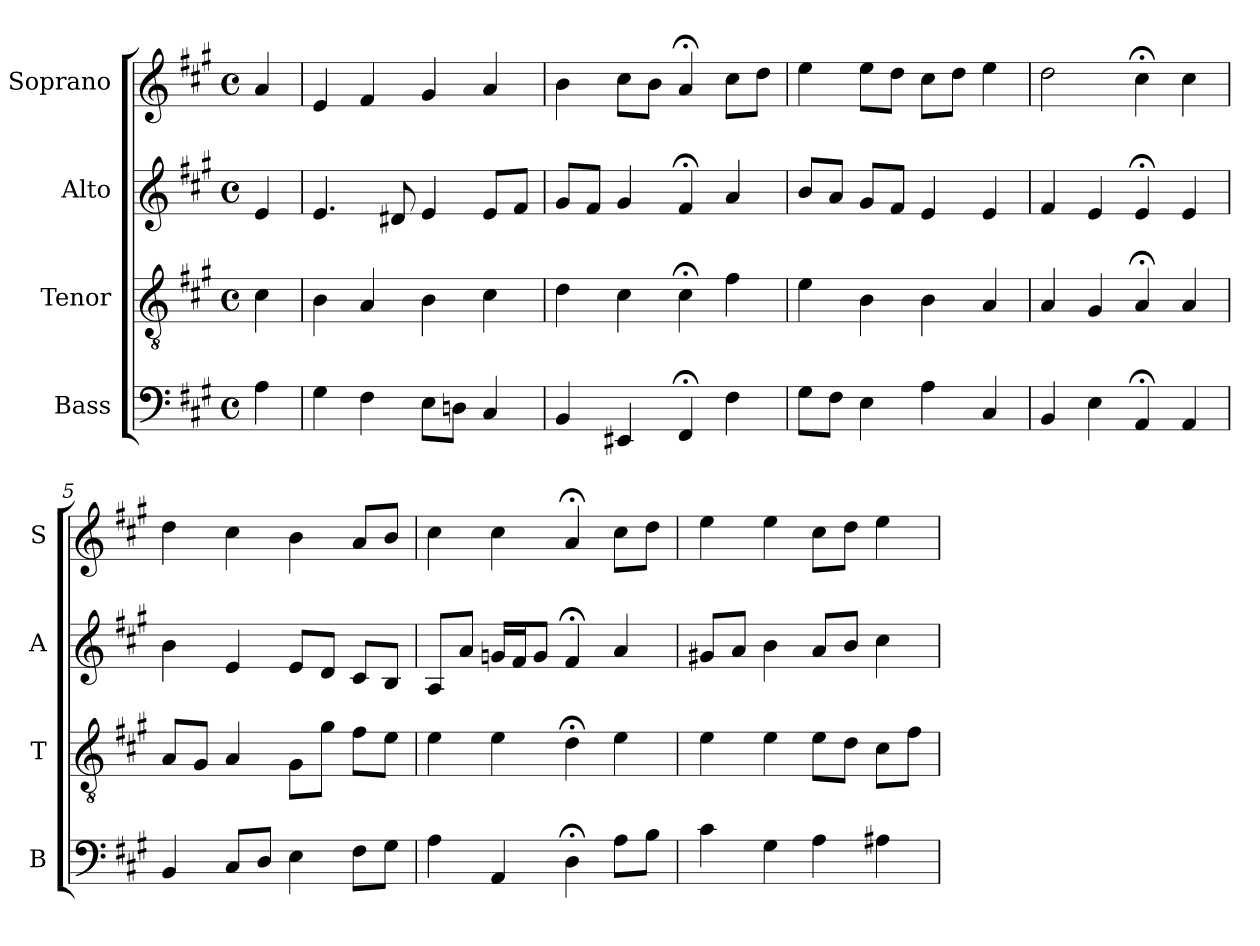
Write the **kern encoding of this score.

**kern	**kern	**kern	**kern
*part4	*part3	*part2	*part1
*staff4	*staff3	*staff2	*staff1
*I"Bass	*I"Tenor	*I"Alto	*I"Soprano
*I'B	*I'T	*I'A	*I'S
*clefF4	*clefGv2	*clefG2	*clefG2
*k[f#c#g#]	*k[f#c#g#]	*k[f#c#g#]	*k[f#c#g#]
*A:	*A:	*A:	*A:
*M4/4	*M4/4	*M4/4	*M4/4
*met(c)	*met(c)	*met(c)	*met(c)
*MM100	*MM100	*MM100	*MM100
=	=	=	=
4A	4c#	4e	4a
=1	=1	=1	=1
4G#	4B	4.e	4e
4F#	4A	.	4f#
.	.	8d#X	.
8EL	4B	4e	4g#
8DnJ	.	.	.
4C#	4c#	8eL	4a
.	.	8f#J	.
=2	=2	=2	=2
4BBi	4di	8g#iL	4bi
.	.	8f#J	.
4EE#X	4c#	4g#	8cc#L
.	.	.	8bJ
4FF#;<	4c#;<	4f#;<	4a;<
4F#	4f#	4a	8cc#L
.	.	.	8ddJ
=3	=3	=3	=3
8G#L	4e	8bL	4ee
8F#J	.	8aJ	.
4E	4B	8g#L	8eeL
.	.	8f#J	8ddJ
4A	4B	4e	8cc#L
.	.	.	8ddJ
4C#	4A	4e	4ee
=4	=4	=4	=4
4BB	4A	4f#	2dd
4E	4G#	4e	.
4AA;<	4A;<	4e;<	4cc#;<
4AA	4A	4e	4cc#
=5	=5	=5	=5
4BB	8AL	4b	4dd
.	8G#J	.	.
8C#L	4A	4e	4cc#
8DJ	.	.	.
4E	8G#L	8eL	4b
.	8g#J	8dJ	.
8F#L	8f#L	8c#L	8aL
8G#J	8eJ	8BJ	8bJ
=6	=6	=6	=6
4A	4e	8AL	4cc#
.	.	8aJ	.
4AA	4e	16gnLL	4cc#
.	.	16f#J	.
.	.	8gJ	.
4D;<	4d;<	4f#;<	4a;<
8AL	4e	4a	8cc#L
8BJ	.	.	8ddJ
=7	=7	=7	=7
4c#	4e	8g#XL	4ee
.	.	8aJ	.
4G#	4e	4b	4ee
4A	8eL	8aL	8cc#L
.	8dJ	8bJ	8ddJ
4A#X	8c#L	4cc#	4ee
.	8f#J	.	.
=	=	=	=
*-	*-	*-	*-
